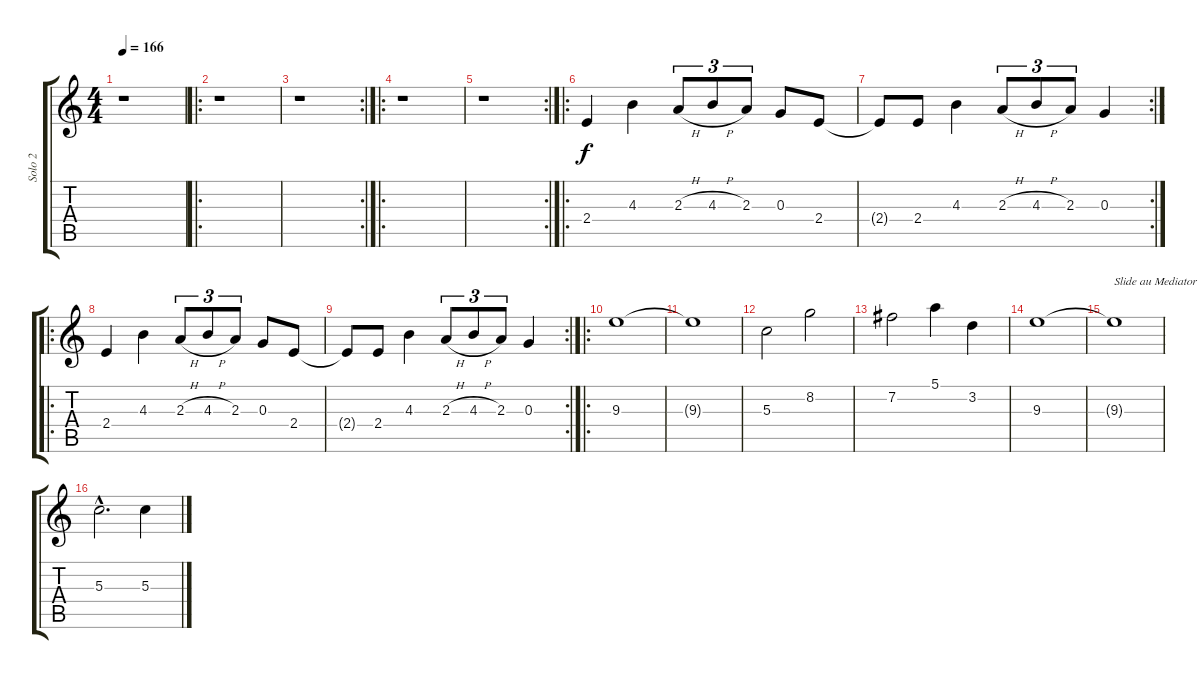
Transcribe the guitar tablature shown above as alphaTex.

\track ("Solo 2" "Solo 2") {instrument distortionguitar}
\staff {score tabs}
\tuning (E4 B3 G3 D3 A2 E2) {hide}
\ts (4 4)
\tempo 166
\clef g2
\ks c
r.1{dy f} |
\ro
r.1 |
\rc 2
r.1 |
\ro
r.1 |
\rc 2
r.1 |
\ro
2.4.4 4.3.4 2.3{h}.8{tu (3 2)} 4.3{h}.8{tu (3 2)} 2.3.8{tu (3 2)} 0.3.8 2.4.8 |
\rc 2
2.4{t}.8 2.4.8 4.3.4 2.3{h}.8{tu (3 2)} 4.3{h}.8{tu (3 2)} 2.3.8{tu (3 2)} 0.3.4 |
\ro
2.4.4 4.3.4 2.3{h}.8{tu (3 2)} 4.3{h}.8{tu (3 2)} 2.3.8{tu (3 2)} 0.3.8 2.4.8 |
\rc 2
2.4{t}.8 2.4.8 4.3.4 2.3{h}.8{tu (3 2)} 4.3{h}.8{tu (3 2)} 2.3.8{tu (3 2)} 0.3.4 |
\ro
9.3.1 |
9.3{t}.1 |
5.3.2 8.2.2 |
7.2.2 5.1.4 3.2.4 |
9.3.1 |
9.3{t}.1{txt "Slide au Mediator"} |
5.3{hac}.2{d} 5.3.4
